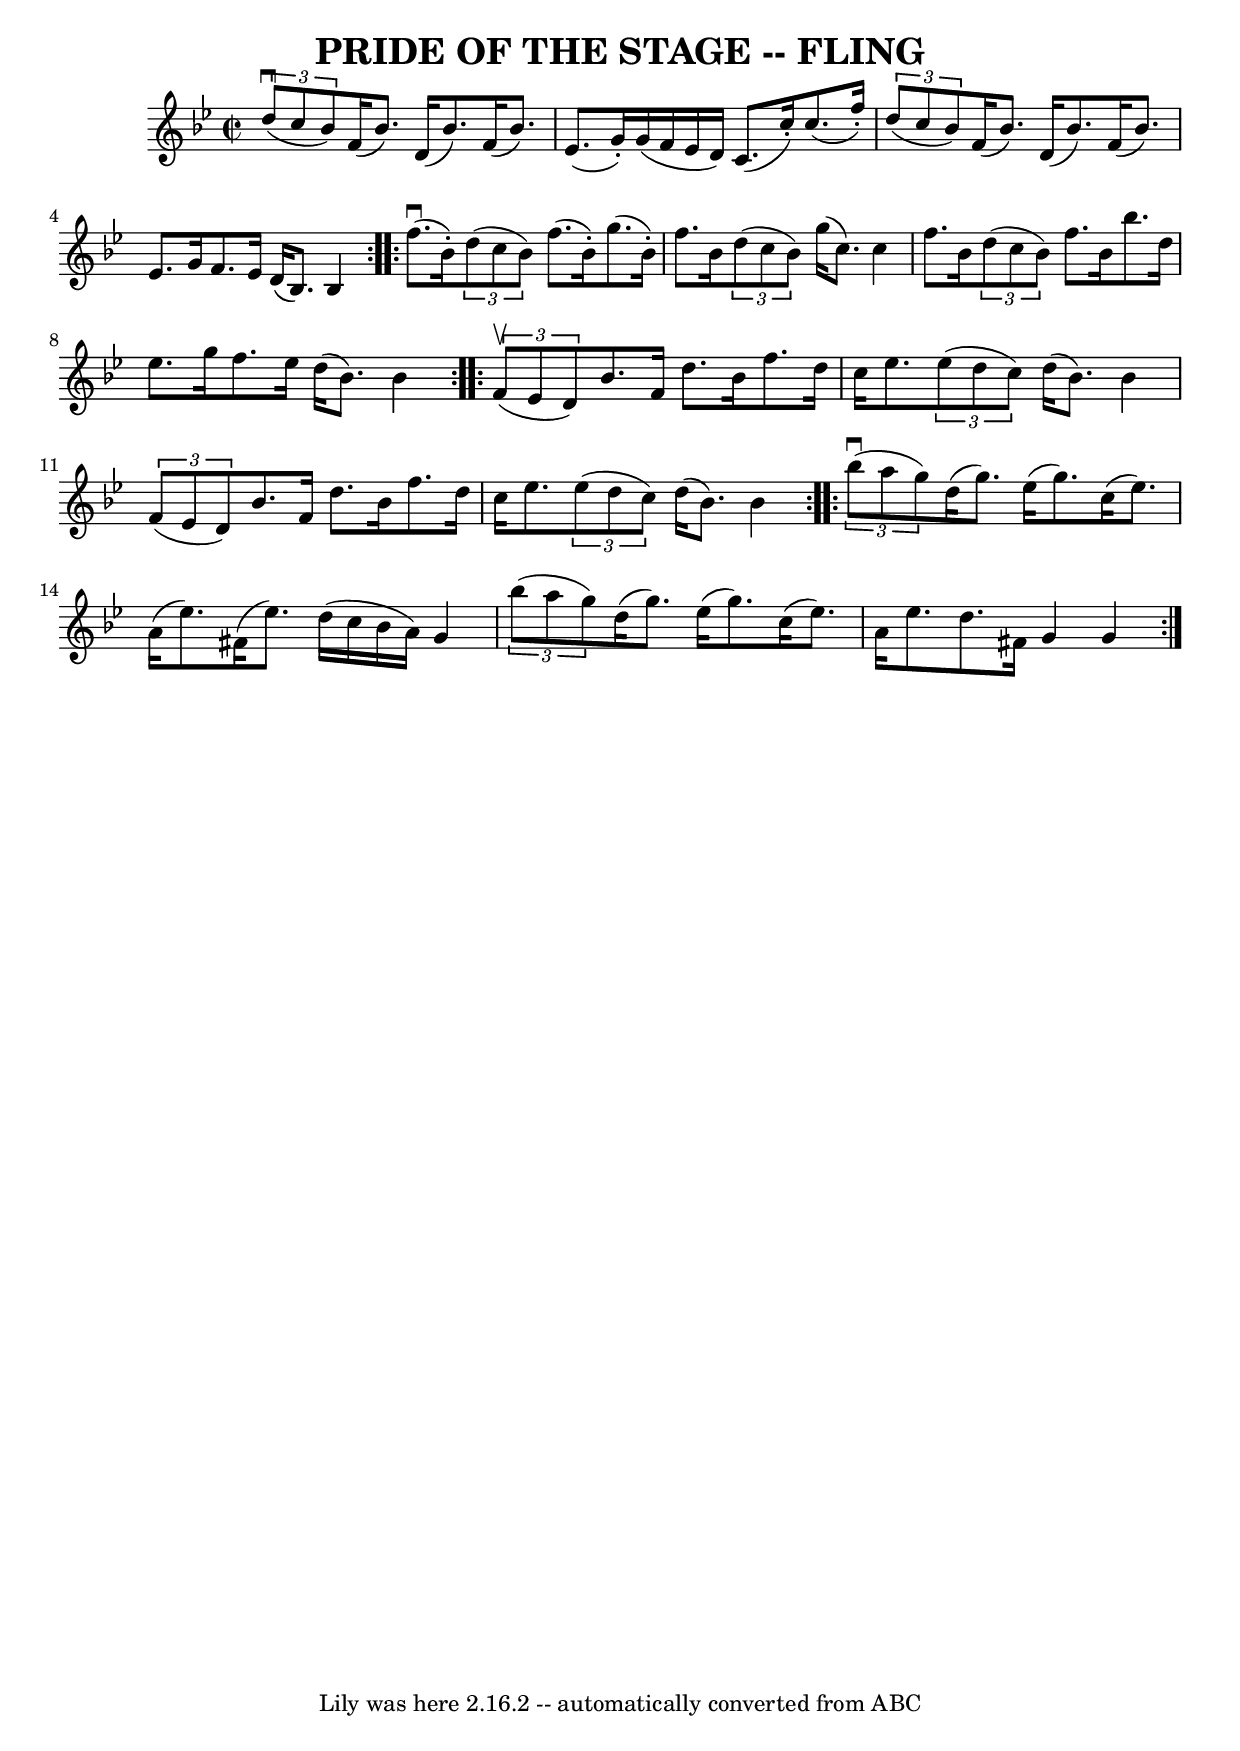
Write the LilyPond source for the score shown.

\version "2.16.2"
\include "Mammoth.ily"
\header {
  %% book = "Ryan's Mammoth Collection of Fiddle Tunes"
  crossRefNumber = "1"
  footnotes = "\\\\3rd part also an octave higher"
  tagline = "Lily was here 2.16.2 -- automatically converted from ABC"
  title = "PRIDE OF THE STAGE -- FLING"

}
voicedefault =  {


  \override Staff.TimeSignature #'style = #'C
  \time 2/2 
  \key bes \major   
  \repeat volta 2 {
    \times 2/3 { d''8 (^\downbow 
		 c''8 bes'8) 
	       } f'16 (bes'8.) d'16 (bes'8.) f'16 (
    bes'8.)   |
    ees'8. (g'16-.) g'16 (f'16 ees'16 d'16 
    ) c'8. (c''16-.) c''8. (f''16-.)       |
    
    \times 2/3 { d''8 (c''8 bes'8) 
	       } f'16 (bes'8.) d'16 (
    bes'8.) f'16 (bes'8.)   |
    ees'8. g'16 f'8. ees'16  
    d'16 (bes8.) bes4    
  }     
  \repeat volta 2 {
    f''8. (^\downbow   
    bes'16-.)   \times 2/3 { d''8 (c''8 bes'8) 
			    } f''8. (bes'16-.) g''8. (bes'16-.)   |
    f''8. bes'16    \times 2/3 {   
      d''8 (c''8 bes'8) 
    } g''16 (c''8.) c''4        |
    
    f''8. bes'16    \times 2/3 { d''8 (c''8 bes'8) 
			       } f''8.    
    bes'16 bes''8. d''16    |
    ees''8. g''16 f''8. ees''16   
    d''16 (bes'8.) bes'4    
  }     
  \repeat volta 2 {
    \times 2/3 { f'8 
		 (^\upbow ees'8 d'8) 
	       } bes'8. f'16 d''8. bes'16 f''8.    
    d''16    |
    c''16 ees''8.    \times 2/3 { ees''8 (d''8 c''8  
				) 
				} d''16 (bes'8.) bes'4        |
    \times 2/3 { f'8 (
		 ees'8 d'8) 
	       } bes'8. f'16 d''8. bes'16 f''8. d''16    
    |
    c''16 ees''8.    \times 2/3 { ees''8 (d''8 c''8) 
				}   
    d''16 (bes'8.) bes'4    
  }     
  \repeat volta 2 {
    \times 2/3 { bes''8 
		 (^\downbow a''8 g''8) 
	       } d''16 (g''8.) ees''16 (g''8.)   
    c''16 (ees''8.)   |
    a'16 (ees''8.) fis'16 (ees''8.) d''16 (c''16 bes'16 a'16) g'4        |
    \times 2/3 { 
      bes''8 (a''8 g''8) 
    } d''16 (g''8.) ees''16 (g''8.)   
    c''16 (ees''8.)   |
    a'16 ees''8. d''8. fis'16 g'4    
    g'4    
  }   

}

\score{
  <<

    \context Staff="default"
    {
      \voicedefault 
      
    }

  >>
  \layout {
    
  }
  \midi {
  }

}
